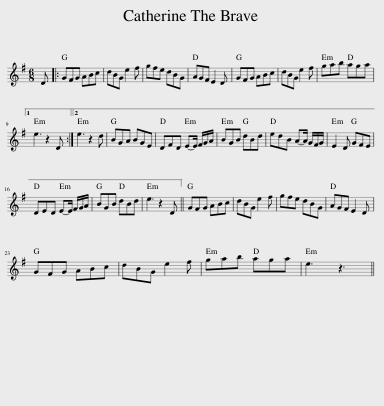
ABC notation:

X:1
L:1/8
M:6/8
I:linebreak $
K:G
V:1 treble
V:1
 D |: GFG ABc | dBG e2 f | gfe dBG | AGF E2 D | %5
 GFG ABc | dBG e2 f | gab aga |1$ e3 z2 D :|2 e3 z2 d | %10
 BGA BGE | DFD E-E/ F/G/A/ | BGB dBd | edB A-A/ G/F/G/ | E2 D GFE |$ %15
 DED E-E/ F/G/A/ | BGB dBd | e3 z2 D || GFG ABc | dBG e2 f | %20
 gfe dBG | AGF E2 D |$ GFG ABc | dBG e2 f | gab aga | %25
 e3 z3 || %26
